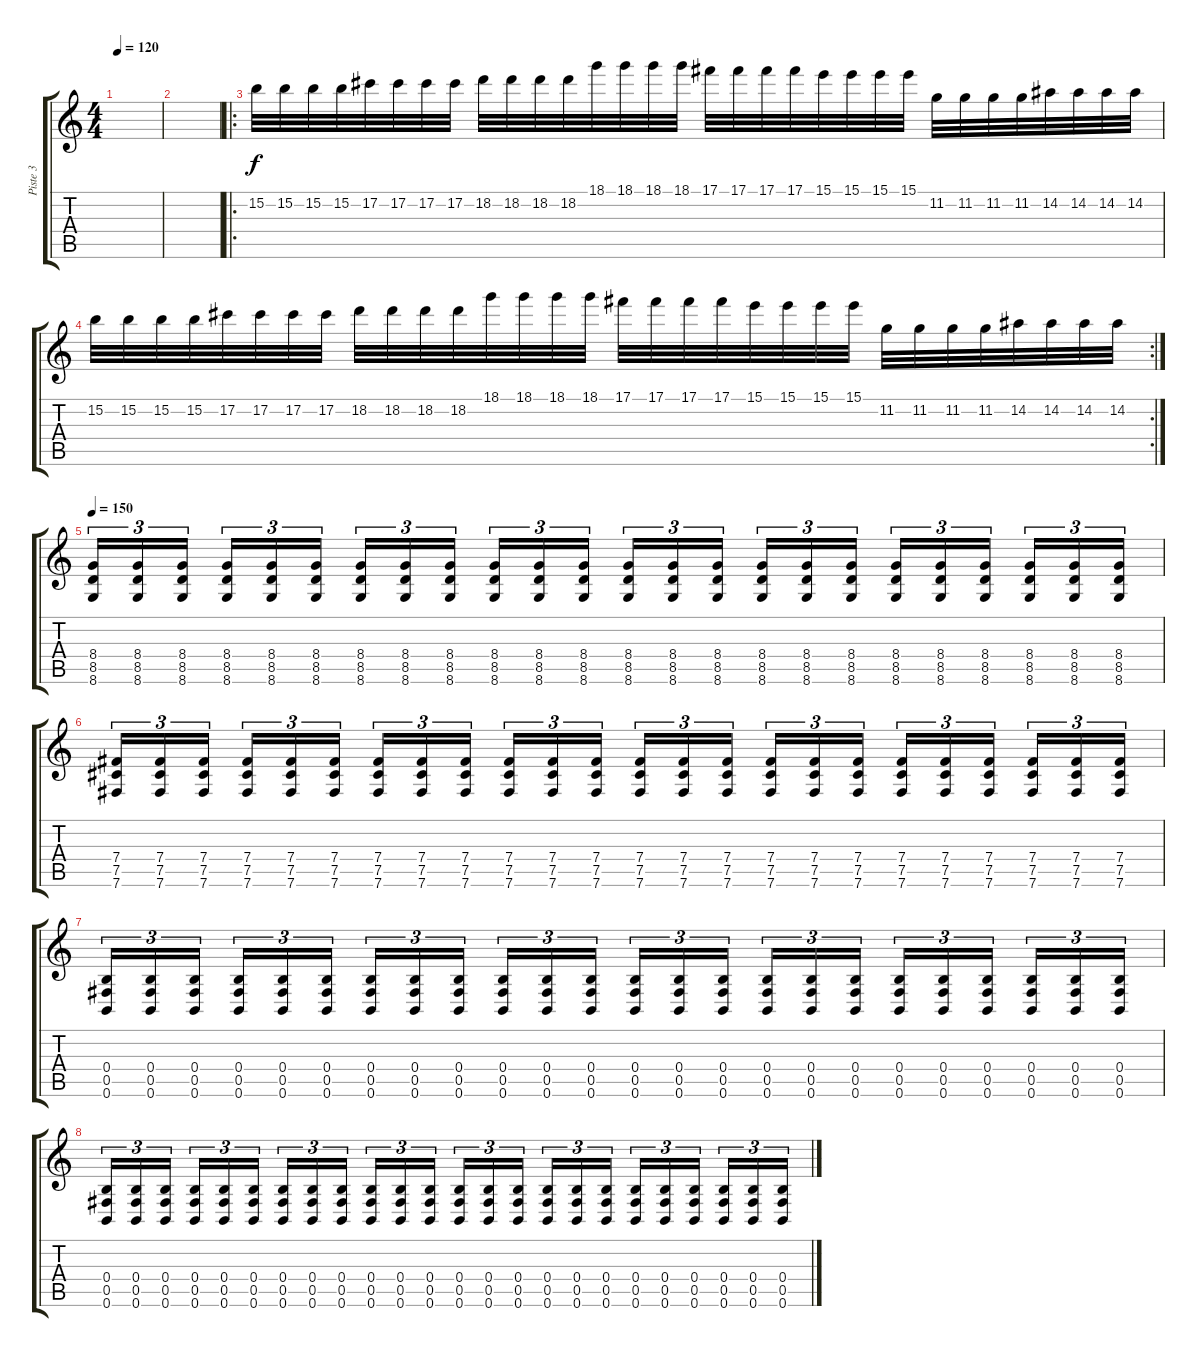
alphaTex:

\track ("Piste 3" "Piste 3") {instrument distortionguitar}
\staff {score tabs}
\tuning (Db4 Ab3 E3 B2 Gb2 B1) {hide}
\ts (4 4)
\tempo 120
\clef g2
\ks c
|
|
\ro
15.2.32 15.2.32 15.2.32 15.2.32 17.2.32 17.2.32 17.2.32 17.2.32 18.2.32 18.2.32 18.2.32 18.2.32 18.1.32 18.1.32 18.1.32 18.1.32 17.1.32 17.1.32 17.1.32 17.1.32 15.1.32 15.1.32 15.1.32 15.1.32 11.2.32 11.2.32 11.2.32 11.2.32 14.2.32 14.2.32 14.2.32 14.2.32 |
\rc 2
15.2.32 15.2.32 15.2.32 15.2.32 17.2.32 17.2.32 17.2.32 17.2.32 18.2.32 18.2.32 18.2.32 18.2.32 18.1.32 18.1.32 18.1.32 18.1.32 17.1.32 17.1.32 17.1.32 17.1.32 15.1.32 15.1.32 15.1.32 15.1.32 11.2.32 11.2.32 11.2.32 11.2.32 14.2.32 14.2.32 14.2.32 14.2.32 |
\tempo 150
(8.4 8.5 8.6).16{tu (3 2)} (8.4 8.5 8.6).16{tu (3 2)} (8.4 8.5 8.6).16{tu (3 2) beam splitsecondary} (8.4 8.5 8.6).16{tu (3 2)} (8.4 8.5 8.6).16{tu (3 2)} (8.4 8.5 8.6).16{tu (3 2)} (8.4 8.5 8.6).16{tu (3 2)} (8.4 8.5 8.6).16{tu (3 2)} (8.4 8.5 8.6).16{tu (3 2) beam splitsecondary} (8.4 8.5 8.6).16{tu (3 2)} (8.4 8.5 8.6).16{tu (3 2)} (8.4 8.5 8.6).16{tu (3 2)} (8.4 8.5 8.6).16{tu (3 2)} (8.4 8.5 8.6).16{tu (3 2)} (8.4 8.5 8.6).16{tu (3 2) beam splitsecondary} (8.4 8.5 8.6).16{tu (3 2)} (8.4 8.5 8.6).16{tu (3 2)} (8.4 8.5 8.6).16{tu (3 2)} (8.4 8.5 8.6).16{tu (3 2)} (8.4 8.5 8.6).16{tu (3 2)} (8.4 8.5 8.6).16{tu (3 2) beam splitsecondary} (8.4 8.5 8.6).16{tu (3 2)} (8.4 8.5 8.6).16{tu (3 2)} (8.4 8.5 8.6).16{tu (3 2)} |
(7.4 7.5 7.6).16{tu (3 2)} (7.4 7.5 7.6).16{tu (3 2)} (7.4 7.5 7.6).16{tu (3 2) beam splitsecondary} (7.4 7.5 7.6).16{tu (3 2)} (7.4 7.5 7.6).16{tu (3 2)} (7.4 7.5 7.6).16{tu (3 2)} (7.4 7.5 7.6).16{tu (3 2)} (7.4 7.5 7.6).16{tu (3 2)} (7.4 7.5 7.6).16{tu (3 2) beam splitsecondary} (7.4 7.5 7.6).16{tu (3 2)} (7.4 7.5 7.6).16{tu (3 2)} (7.4 7.5 7.6).16{tu (3 2)} (7.4 7.5 7.6).16{tu (3 2)} (7.4 7.5 7.6).16{tu (3 2)} (7.4 7.5 7.6).16{tu (3 2) beam splitsecondary} (7.4 7.5 7.6).16{tu (3 2)} (7.4 7.5 7.6).16{tu (3 2)} (7.4 7.5 7.6).16{tu (3 2)} (7.4 7.5 7.6).16{tu (3 2)} (7.4 7.5 7.6).16{tu (3 2)} (7.4 7.5 7.6).16{tu (3 2) beam splitsecondary} (7.4 7.5 7.6).16{tu (3 2)} (7.4 7.5 7.6).16{tu (3 2)} (7.4 7.5 7.6).16{tu (3 2)} |
(0.4 0.5 0.6).16{tu (3 2)} (0.4 0.5 0.6).16{tu (3 2)} (0.4 0.5 0.6).16{tu (3 2) beam splitsecondary} (0.4 0.5 0.6).16{tu (3 2)} (0.4 0.5 0.6).16{tu (3 2)} (0.4 0.5 0.6).16{tu (3 2)} (0.4 0.5 0.6).16{tu (3 2)} (0.4 0.5 0.6).16{tu (3 2)} (0.4 0.5 0.6).16{tu (3 2) beam splitsecondary} (0.4 0.5 0.6).16{tu (3 2)} (0.4 0.5 0.6).16{tu (3 2)} (0.4 0.5 0.6).16{tu (3 2)} (0.4 0.5 0.6).16{tu (3 2)} (0.4 0.5 0.6).16{tu (3 2)} (0.4 0.5 0.6).16{tu (3 2) beam splitsecondary} (0.4 0.5 0.6).16{tu (3 2)} (0.4 0.5 0.6).16{tu (3 2)} (0.4 0.5 0.6).16{tu (3 2)} (0.4 0.5 0.6).16{tu (3 2)} (0.4 0.5 0.6).16{tu (3 2)} (0.4 0.5 0.6).16{tu (3 2) beam splitsecondary} (0.4 0.5 0.6).16{tu (3 2)} (0.4 0.5 0.6).16{tu (3 2)} (0.4 0.5 0.6).16{tu (3 2)} |
(0.4 0.5 0.6).16{tu (3 2)} (0.4 0.5 0.6).16{tu (3 2)} (0.4 0.5 0.6).16{tu (3 2) beam splitsecondary} (0.4 0.5 0.6).16{tu (3 2)} (0.4 0.5 0.6).16{tu (3 2)} (0.4 0.5 0.6).16{tu (3 2)} (0.4 0.5 0.6).16{tu (3 2)} (0.4 0.5 0.6).16{tu (3 2)} (0.4 0.5 0.6).16{tu (3 2) beam splitsecondary} (0.4 0.5 0.6).16{tu (3 2)} (0.4 0.5 0.6).16{tu (3 2)} (0.4 0.5 0.6).16{tu (3 2)} (0.4 0.5 0.6).16{tu (3 2)} (0.4 0.5 0.6).16{tu (3 2)} (0.4 0.5 0.6).16{tu (3 2) beam splitsecondary} (0.4 0.5 0.6).16{tu (3 2)} (0.4 0.5 0.6).16{tu (3 2)} (0.4 0.5 0.6).16{tu (3 2)} (0.4 0.5 0.6).16{tu (3 2)} (0.4 0.5 0.6).16{tu (3 2)} (0.4 0.5 0.6).16{tu (3 2) beam splitsecondary} (0.4 0.5 0.6).16{tu (3 2)} (0.4 0.5 0.6).16{tu (3 2)} (0.4 0.5 0.6).16{tu (3 2)}
